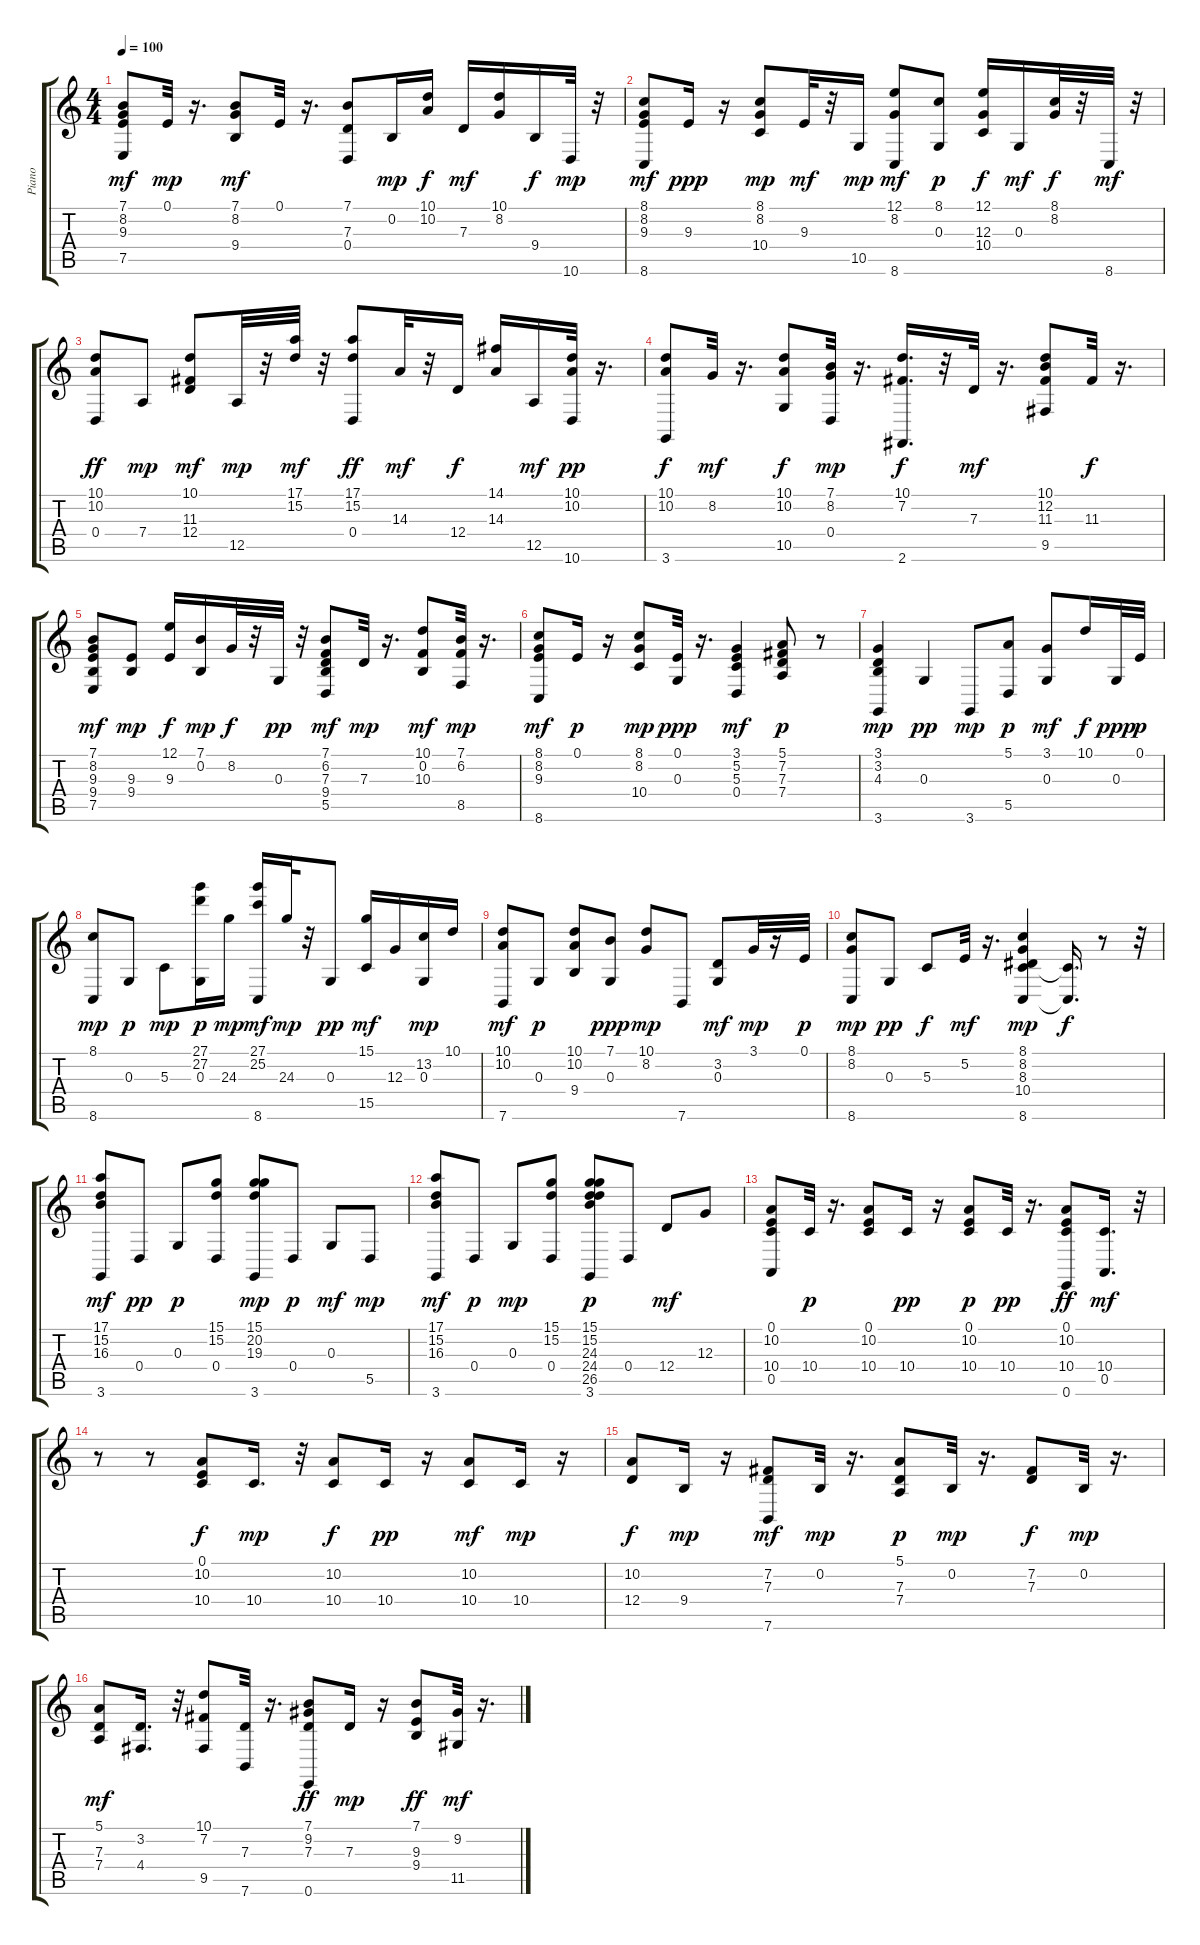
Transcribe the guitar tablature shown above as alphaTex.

\track ("Piano" "Piano") {instrument brightacousticpiano}
\staff {score tabs}
\tuning (E4 B3 G3 D3 A2 E2) {hide}
\ts (4 4)
\tempo 100
\clef g2
\ks c
(7.1 8.2 9.3 7.5).8{dy mf} 0.1.32{dy mp} r.16{d} (7.1 8.2 9.4).8{dy mf} 0.1.32 r.16{d} (7.1 7.3 0.4).8 0.2.16{dy mp} (10.1 10.2).16{dy f} 7.3.16{dy mf} (10.1 8.2).16 9.4.16{dy f} 10.6.32{dy mp} r.32 |
(8.1 8.2 9.3 8.6).8{dy mf} 9.3.16{dy ppp} r.16 (8.1 8.2 10.4).8{dy mp} 9.3.32{dy mf} r.32 10.5.16{dy mp} (12.1 8.2 8.6).8{dy mf} (8.1 0.3).8{dy p} (12.1 12.3 10.4).16{dy f} 0.3.16{dy mf} (8.1 8.2).32{dy f} r.32 8.6.32{dy mf} r.32 |
(10.1 10.2 0.4).8{dy ff} 7.4.8{dy mp} (10.1 11.3 12.4).8{dy mf} 12.5.32{dy mp} r.32 (17.1 15.2).32{dy mf} r.32 (17.1 15.2 0.4).8{dy ff} 14.3.32{dy mf} r.32 12.4.16{dy f} (14.1 14.3).16 12.5.16{dy mf} (10.1 10.2 10.6).32{dy pp} r.16{d} |
(10.1 10.2 3.6).8{dy f} 8.2.32{dy mf} r.16{d} (10.1 10.2 10.5).8{dy f} (7.1 8.2 0.4).32{dy mp} r.16{d} (10.1 7.2 2.6).16{d dy f} r.32 7.3.32{dy mf} r.16{d} (10.1 12.2 11.3 9.5).8 11.3.32{dy f} r.16{d} |
(7.1 8.2 9.3 9.4 7.5).8{dy mf} (9.3 9.4).8{dy mp} (12.1 9.3).16{dy f} (7.1 0.2).16{dy mp} 8.2.32{dy f} r.32 0.3.32{dy pp} r.32 (7.1 6.2 7.3 9.4 5.5).8{dy mf} 7.3.32{dy mp} r.16{d} (10.1 0.2 10.3).8{dy mf} (7.1 6.2 8.5).32{dy mp} r.16{d} |
(8.1 8.2 9.3 8.6).8{dy mf} 0.1.16{dy p} r.16 (8.1 8.2 10.4).8{dy mp} (0.1 0.3).32{dy ppp} r.16{d} (3.1 5.2 5.3 0.4).4{dy mf} (5.1 7.2 7.3 7.4).8{dy p} r.8 |
(3.1 3.2 4.3 3.6).4{dy mp} 0.3.4{dy pp} 3.6.8{dy mp} (5.1 5.5).8{dy p} (3.1 0.3).8{dy mf} 10.1.16{dy f} 0.3.32{dy ppp} 0.1.32{dy p} |
(8.1 8.6).8{dy mp} 0.3.8{dy p} 5.3.8{dy mp} (27.1 27.2 0.3).16{dy p} 24.3.16{dy mp} (27.1 25.2 8.6).16{dy mf} 24.3.32{dy mp} r.32 0.3.8{dy pp} (15.1 15.5).16{dy mf} 12.3.16 (13.2 0.3).16{dy mp} 10.1.16 |
(10.1 10.2 7.6).8{dy mf} 0.3.8{dy p} (10.1 10.2 9.4).8 (7.1 0.3).8{dy ppp} (10.1 8.2).8{dy mp} 7.6.8 (3.2 0.3).8{dy mf} 3.1.32{dy mp} r.16 0.1.32{dy p} |
(8.1 8.2 8.6).8{dy mp} 0.3.8{dy pp} 5.3.8{dy f} 5.2.32{dy mf} r.16{d} (8.1 8.2 8.3 10.4 8.6).4{dy mp} (10.4{t} 8.6{t}).16{d dy f} r.8 r.32 |
(17.1 15.2 16.3 3.6).8{dy mf} 0.4.8{dy pp} 0.3.8{dy p} (15.1 15.2 0.4).8 (15.1 20.2 19.3 3.6).8{dy mp} 0.4.8{dy p} 0.3.8{dy mf} 5.5.8{dy mp} |
(17.1 15.2 16.3 3.6).8{dy mf} 0.4.8{dy p} 0.3.8{dy mp} (15.1 15.2 0.4).8 (15.1 15.2 24.3 24.4 26.5 3.6).8{dy p} 0.4.8 12.4.8{dy mf} 12.3.8 |
(0.1 10.2 10.4 0.5).8 10.4.32{dy p} r.16{d} (0.1 10.2 10.4).8 10.4.16{dy pp} r.16 (0.1 10.2 10.4).8{dy p} 10.4.32{dy pp} r.16{d} (0.1 10.2 10.4 0.6).8{dy ff} (10.4 0.5).16{d dy mf} r.32 |
r.8 r.8 (0.1 10.2 10.4).8{dy f} 10.4.16{d dy mp} r.32 (10.2 10.4).8{dy f} 10.4.16{dy pp} r.16 (10.2 10.4).8{dy mf} 10.4.16{dy mp} r.16 |
(10.2 12.4).8{dy f} 9.4.16{dy mp} r.16 (7.2 7.3 7.6).8{dy mf} 0.2.32{dy mp} r.16{d} (5.1 7.3 7.4).8{dy p} 0.2.32{dy mp} r.16{d} (7.2 7.3).8{dy f} 0.2.32{dy mp} r.16{d} |
(5.1 7.3 7.4).8{dy mf} (3.2 4.4).16{d} r.32 (10.1 7.2 9.5).8 (7.3 7.6).32 r.16{d} (7.1 9.2 7.3 0.6).8{dy ff} 7.3.16{dy mp} r.16 (7.1 9.3 9.4).8{dy ff} (9.2 11.5).32{dy mf} r.16{d}
